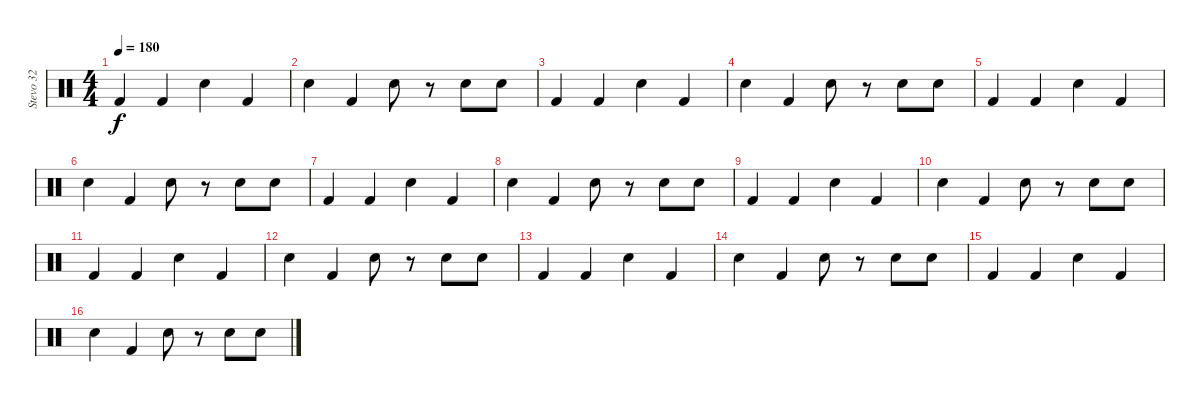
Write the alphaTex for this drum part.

\track ("Stevo 32" "Stevo 32") {instrument percussion}
\staff {score}
\articulation defaults
\ts (4 4)
\tempo 180
\clef neutral
\ks c "Kick (hit) 2".4{dy f} "Kick (hit) 2".4 "Snare (hit) 2".4 "Kick (hit) 2".4
|
"Snare (hit) 2".4 "Kick (hit) 2".4 "Snare (hit) 2".8 r.8 "Snare (hit) 2".8 "Snare (hit) 2".8 |
"Kick (hit) 2".4 "Kick (hit) 2".4 "Snare (hit) 2".4 "Kick (hit) 2".4 |
"Snare (hit) 2".4 "Kick (hit) 2".4 "Snare (hit) 2".8 r.8 "Snare (hit) 2".8 "Snare (hit) 2".8 |
"Kick (hit) 2".4 "Kick (hit) 2".4 "Snare (hit) 2".4 "Kick (hit) 2".4 |
"Snare (hit) 2".4 "Kick (hit) 2".4 "Snare (hit) 2".8 r.8 "Snare (hit) 2".8 "Snare (hit) 2".8 |
"Kick (hit) 2".4 "Kick (hit) 2".4 "Snare (hit) 2".4 "Kick (hit) 2".4 |
"Snare (hit) 2".4 "Kick (hit) 2".4 "Snare (hit) 2".8 r.8 "Snare (hit) 2".8 "Snare (hit) 2".8 |
"Kick (hit) 2".4 "Kick (hit) 2".4 "Snare (hit) 2".4 "Kick (hit) 2".4 |
"Snare (hit) 2".4 "Kick (hit) 2".4 "Snare (hit) 2".8 r.8 "Snare (hit) 2".8 "Snare (hit) 2".8 |
"Kick (hit) 2".4 "Kick (hit) 2".4 "Snare (hit) 2".4 "Kick (hit) 2".4 |
"Snare (hit) 2".4 "Kick (hit) 2".4 "Snare (hit) 2".8 r.8 "Snare (hit) 2".8 "Snare (hit) 2".8 |
"Kick (hit) 2".4 "Kick (hit) 2".4 "Snare (hit) 2".4 "Kick (hit) 2".4 |
"Snare (hit) 2".4 "Kick (hit) 2".4 "Snare (hit) 2".8 r.8 "Snare (hit) 2".8 "Snare (hit) 2".8 |
"Kick (hit) 2".4 "Kick (hit) 2".4 "Snare (hit) 2".4 "Kick (hit) 2".4 |
"Snare (hit) 2".4 "Kick (hit) 2".4 "Snare (hit) 2".8 r.8 "Snare (hit) 2".8 "Snare (hit) 2".8
